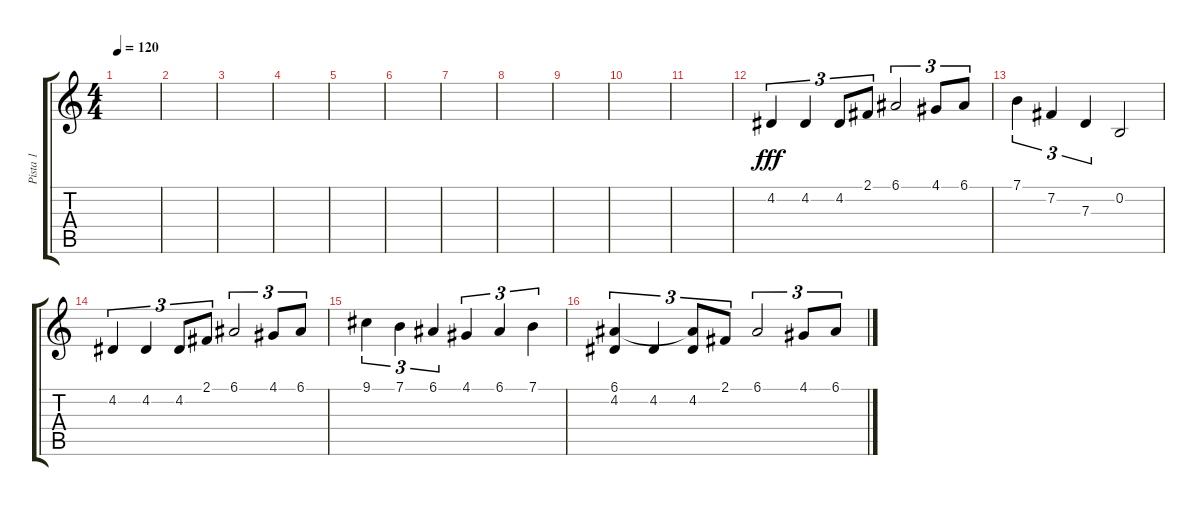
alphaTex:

\track ("Pista 1" "Pista 1") {instrument brasssection}
\staff {score tabs}
\tuning (E4 B3 G3 D3 A2 E2) {hide}
\ts (4 4)
\tempo 120
\clef g2
\ks c
|
|
|
|
|
|
|
|
|
|
|
4.2.4{tu (3 2) dy fff volume 13 balance 0 instrument brasssection} 4.2.4{tu (3 2)} 4.2.8{tu (3 2)} 2.1.8{tu (3 2)} 6.1.2{tu (3 2)} 4.1.8{tu (3 2)} 6.1.8{tu (3 2)} |
7.1.4{tu (3 2)} 7.2.4{tu (3 2)} 7.3.4{tu (3 2)} 0.2.2 |
4.2.4{tu (3 2)} 4.2.4{tu (3 2)} 4.2.8{tu (3 2)} 2.1.8{tu (3 2)} 6.1.2{tu (3 2)} 4.1.8{tu (3 2)} 6.1.8{tu (3 2)} |
9.1.4{tu (3 2)} 7.1.4{tu (3 2)} 6.1.4{tu (3 2)} 4.1.4{tu (3 2)} 6.1.4{tu (3 2)} 7.1.4{tu (3 2)} |
(6.1 4.2).4{tu (3 2)} 4.2.4{tu (3 2)} (6.1{t} 4.2).8{tu (3 2)} 2.1.8{tu (3 2)} 6.1.2{tu (3 2)} 4.1.8{tu (3 2)} 6.1.8{tu (3 2)}
